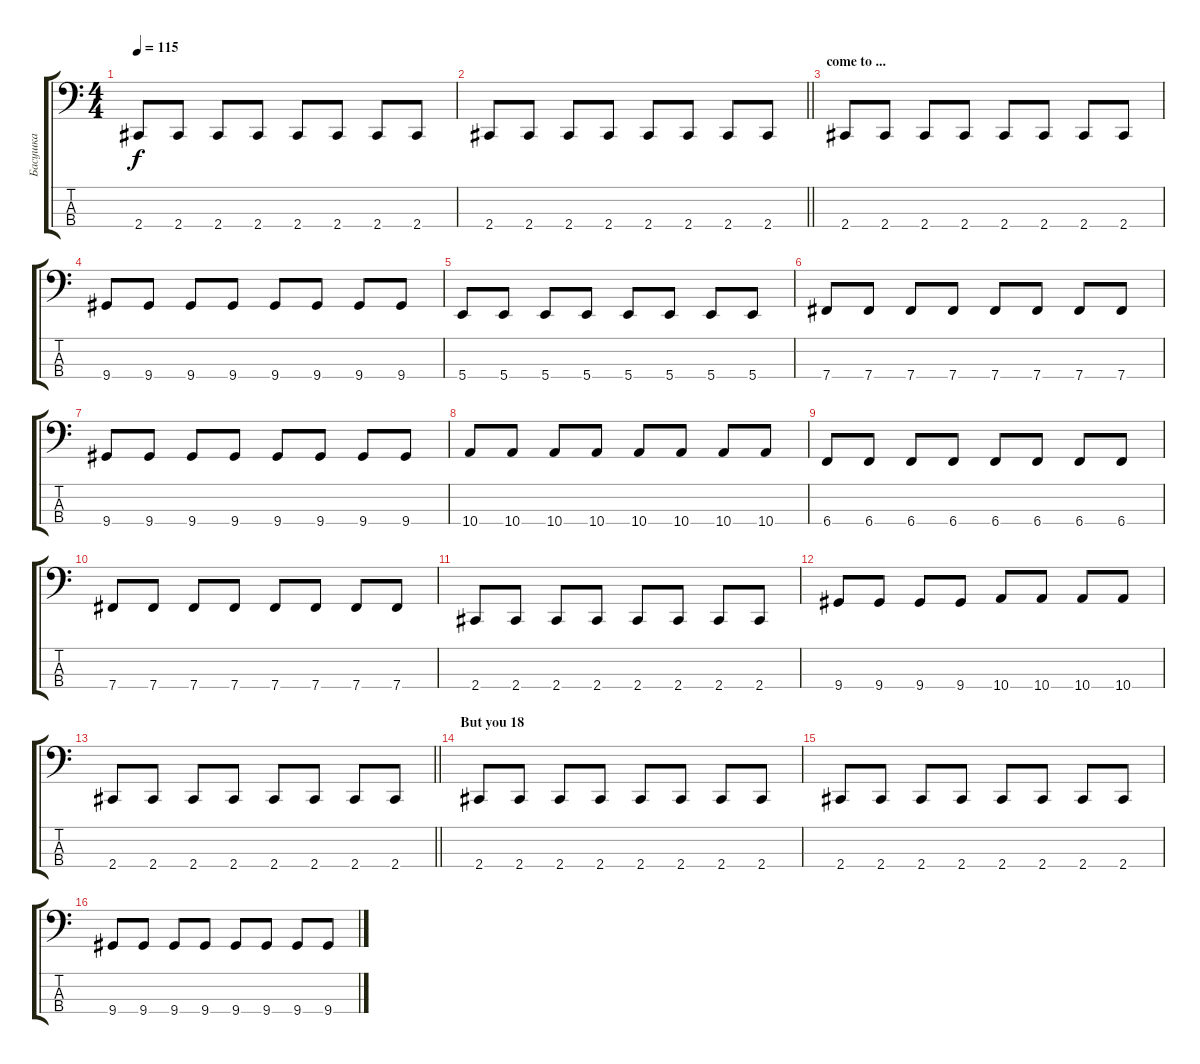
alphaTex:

\track ("Басушка" "Басушка") {instrument electricbasspick}
\staff {score tabs}
\tuning (E2 B1 Gb1 B0) {hide}
\ts (4 4)
\tempo 115
\clef f4
\ks c
2.4.8{dy f} 2.4.8 2.4.8 2.4.8 2.4.8 2.4.8 2.4.8 2.4.8 |
\barLineRight lightlight
2.4.8 2.4.8 2.4.8 2.4.8 2.4.8 2.4.8 2.4.8 2.4.8 |
\section ("" "come to ...")
2.4.8 2.4.8 2.4.8 2.4.8 2.4.8 2.4.8 2.4.8 2.4.8 |
9.4.8 9.4.8 9.4.8 9.4.8 9.4.8 9.4.8 9.4.8 9.4.8 |
5.4.8 5.4.8 5.4.8 5.4.8 5.4.8 5.4.8 5.4.8 5.4.8 |
7.4.8 7.4.8 7.4.8 7.4.8 7.4.8 7.4.8 7.4.8 7.4.8 |
9.4.8 9.4.8 9.4.8 9.4.8 9.4.8 9.4.8 9.4.8 9.4.8 |
10.4.8 10.4.8 10.4.8 10.4.8 10.4.8 10.4.8 10.4.8 10.4.8 |
6.4.8 6.4.8 6.4.8 6.4.8 6.4.8 6.4.8 6.4.8 6.4.8 |
7.4.8 7.4.8 7.4.8 7.4.8 7.4.8 7.4.8 7.4.8 7.4.8 |
2.4.8 2.4.8 2.4.8 2.4.8 2.4.8 2.4.8 2.4.8 2.4.8 |
9.4.8 9.4.8 9.4.8 9.4.8 10.4.8 10.4.8 10.4.8 10.4.8 |
\barLineRight lightlight
2.4.8 2.4.8 2.4.8 2.4.8 2.4.8 2.4.8 2.4.8 2.4.8 |
\section ("" "But you 18")
2.4.8 2.4.8 2.4.8 2.4.8 2.4.8 2.4.8 2.4.8 2.4.8 |
2.4.8 2.4.8 2.4.8 2.4.8 2.4.8 2.4.8 2.4.8 2.4.8 |
9.4.8 9.4.8 9.4.8 9.4.8 9.4.8 9.4.8 9.4.8 9.4.8
